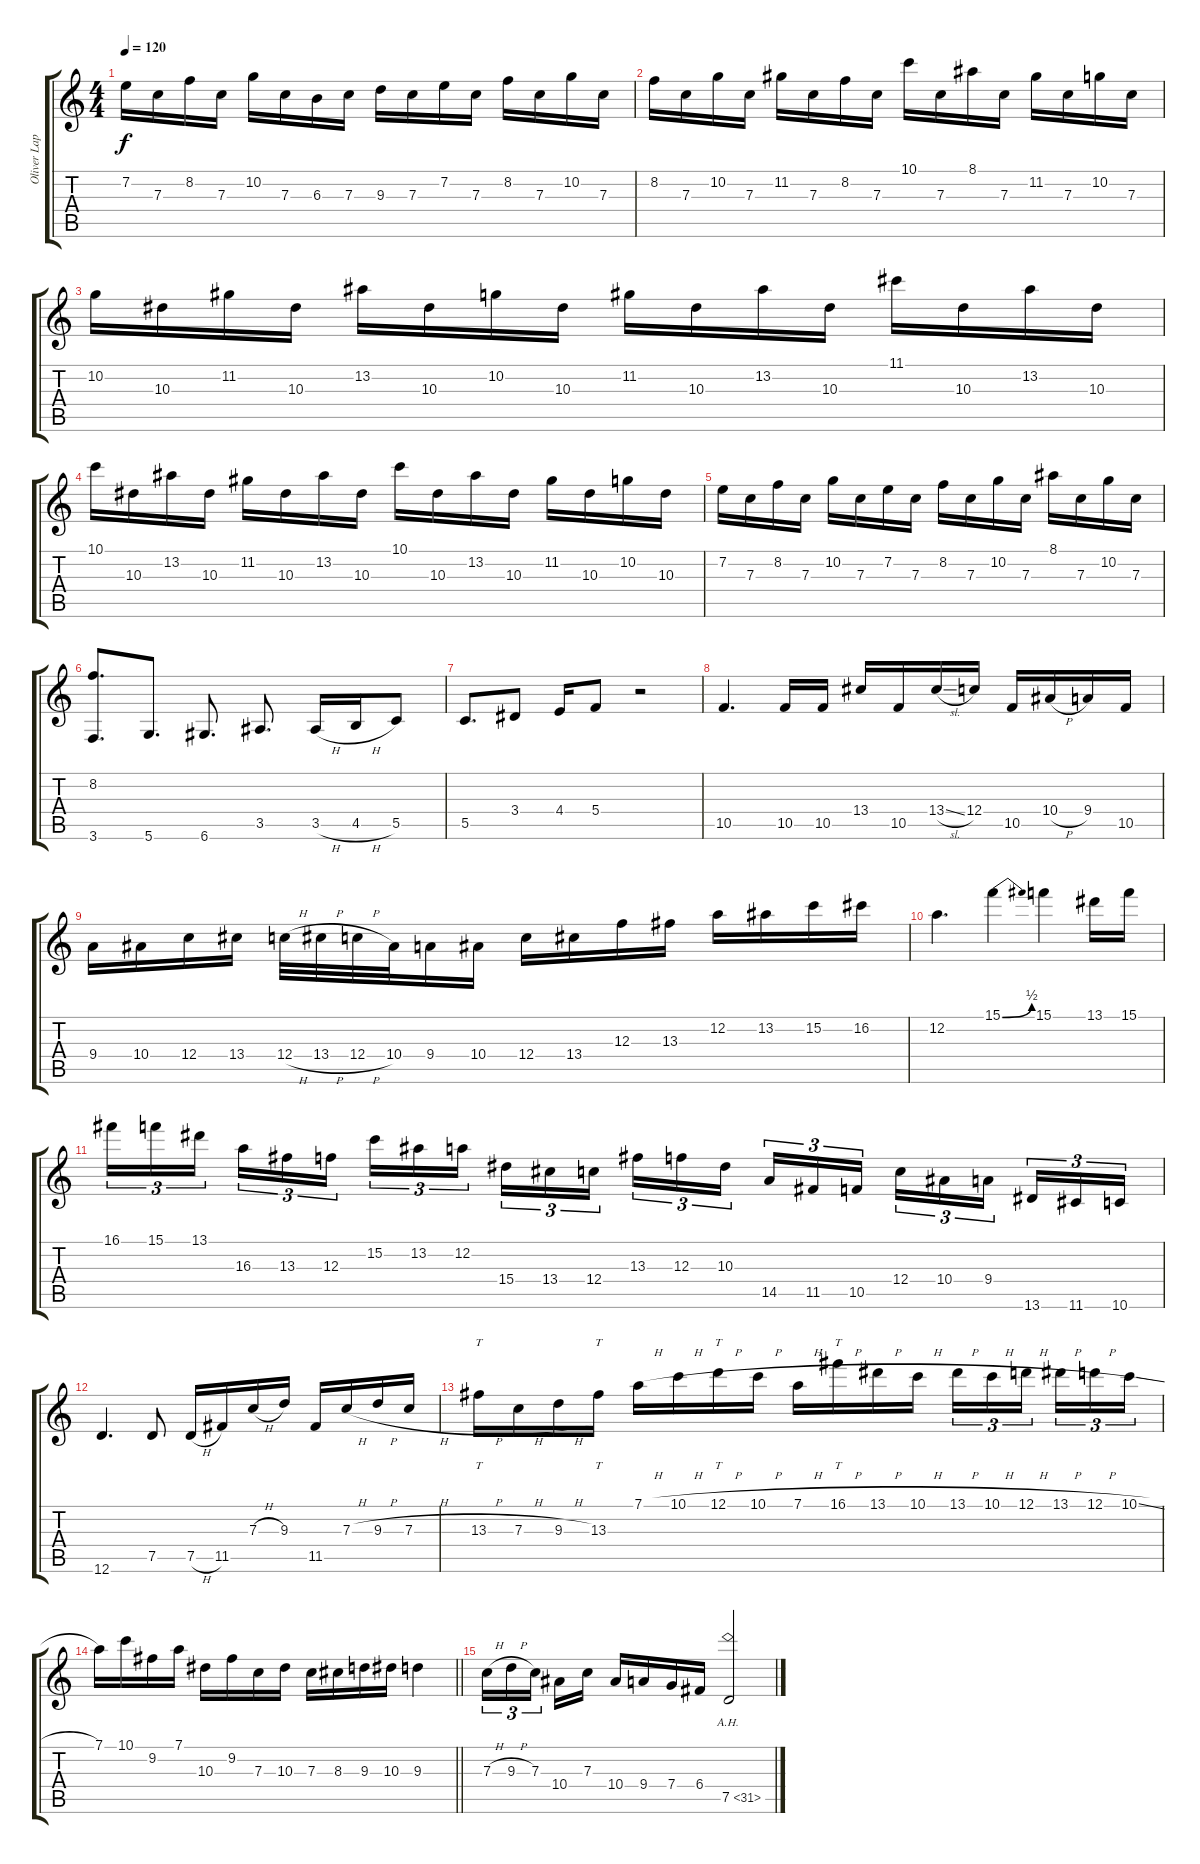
\track ("Oliver Lapauze" "Oliver Lap") {instrument distortionguitar}
\staff {score tabs}
\tuning (D4 A3 F3 C3 G2 D2) {hide}
\ts (4 4)
\tempo 120
\clef g2
\ks c
7.2.16{dy f} 7.3.16 8.2.16 7.3.16 10.2.16 7.3.16 6.3.16 7.3.16 9.3.16 7.3.16 7.2.16 7.3.16 8.2.16 7.3.16 10.2.16 7.3.16 |
8.2.16 7.3.16 10.2.16 7.3.16 11.2.16 7.3.16 8.2.16 7.3.16 10.1.16 7.3.16 8.1.16 7.3.16 11.2.16 7.3.16 10.2.16 7.3.16 |
10.2.16 10.3.16 11.2.16 10.3.16 13.2.16 10.3.16 10.2.16 10.3.16 11.2.16 10.3.16 13.2.16 10.3.16 11.1.16 10.3.16 13.2.16 10.3.16 |
10.1.16 10.3.16 13.2.16 10.3.16 11.2.16 10.3.16 13.2.16 10.3.16 10.1.16 10.3.16 13.2.16 10.3.16 11.2.16 10.3.16 10.2.16 10.3.16 |
7.2.16 7.3.16 8.2.16 7.3.16 10.2.16 7.3.16 7.2.16 7.3.16 8.2.16 7.3.16 10.2.16 7.3.16 8.1.16 7.3.16 10.2.16 7.3.16 |
(8.2 3.6).8{d} 5.6.8{d} 6.6.8{d} 3.5.8{d} 3.5{h}.16 4.5{h}.16 5.5.8 |
5.5.8{d} 3.4.8 4.4.16 5.4.8 r.2 |
10.5.4{d} 10.5.16 10.5.16 13.4.16 10.5.16 13.4{sl}.16 12.4.16 10.5.16 10.4{h}.16 9.4.16 10.5.16 |
9.4.16 10.4.16 12.4.16 13.4.16 12.4{h}.32 13.4{h}.32 12.4{h}.32 10.4.32 9.4.16 10.4.16 12.4.16 13.4.16 12.3.16 13.3.16 12.2.16 13.2.16 15.2.16 16.2.16 |
12.2.4{d} 15.1{be (bend 0 0 60 2)}.4 15.1.4 13.1.16 15.1.16 |
16.1.16{tu (3 2)} 15.1.16{tu (3 2)} 13.1.16{tu (3 2) beam splitsecondary} 16.3.16{tu (3 2)} 13.3.16{tu (3 2)} 12.3.16{tu (3 2)} 15.2.16{tu (3 2)} 13.2.16{tu (3 2)} 12.2.16{tu (3 2) beam splitsecondary} 15.4.16{tu (3 2)} 13.4.16{tu (3 2)} 12.4.16{tu (3 2)} 13.3.16{tu (3 2)} 12.3.16{tu (3 2)} 10.3.16{tu (3 2) beam splitsecondary} 14.5.16{tu (3 2)} 11.5.16{tu (3 2)} 10.5.16{tu (3 2)} 12.4.16{tu (3 2)} 10.4.16{tu (3 2)} 9.4.16{tu (3 2) beam splitsecondary} 13.6.16{tu (3 2)} 11.6.16{tu (3 2)} 10.6.16{tu (3 2)} |
12.6.4{d} 7.5.8 7.5{h}.16 11.5.16 7.3{h}.16 9.3.16 11.5.16 7.3{h}.16 9.3{h}.16 7.3{h}.16 |
13.3{h}.16{tt} 7.3{h}.16 9.3{h}.16 13.3.16{tt} 7.1{h}.16 10.1{h}.16 12.1{h}.16{tt} 10.1{h}.16 7.1{h}.16 16.1{h}.16{tt} 13.1{h}.16 10.1{h}.16 13.1{h}.16{tu (3 2)} 10.1{h}.16{tu (3 2)} 12.1{h}.16{tu (3 2) beam splitsecondary} 13.1{h}.16{tu (3 2)} 12.1{h}.16{tu (3 2)} 10.1{sl}.16{tu (3 2)} |
\barLineRight lightlight
7.1.16 10.1.16 9.2.16 7.1.16 10.3.16 9.2.16 7.3.16 10.3.16 7.3.16 8.3.16 9.3.16 10.3.16 9.3.4 |
7.3{h}.16{tu (3 2)} 9.3{h}.16{tu (3 2)} 7.3.16{tu (3 2) beam splitsecondary} 10.4.16 7.3.16 10.4.16 9.4.16 7.4.16 6.4.16 7.5{ah 24}.2
